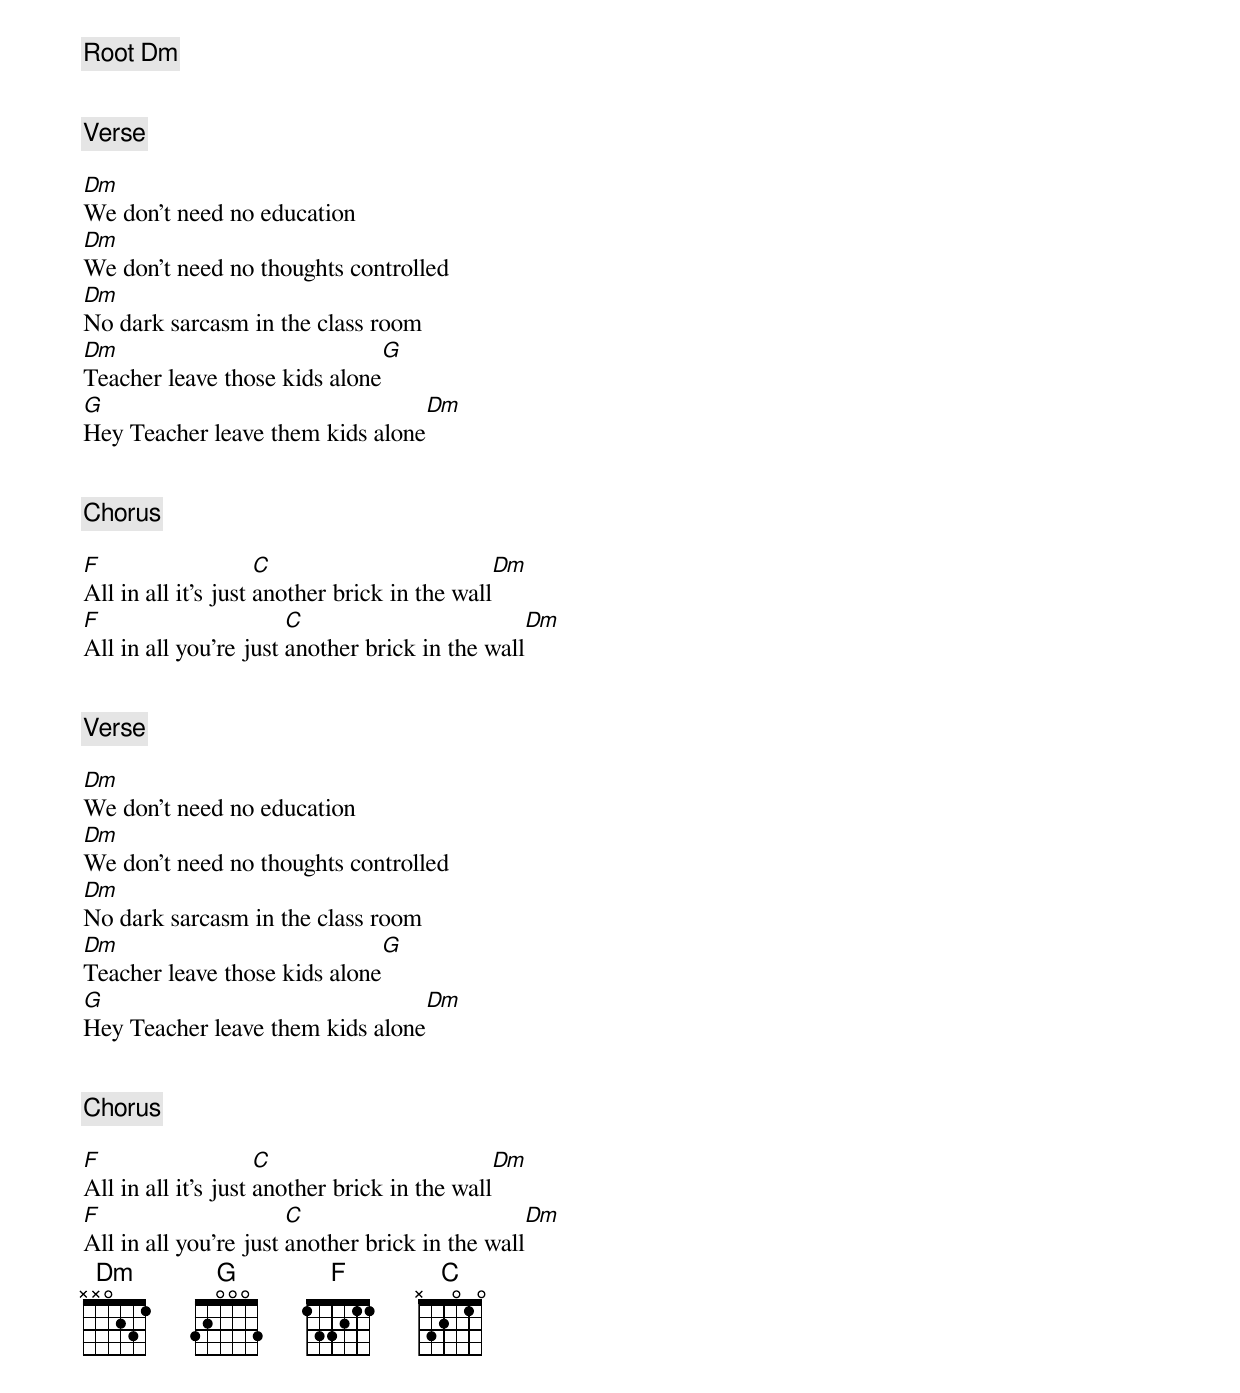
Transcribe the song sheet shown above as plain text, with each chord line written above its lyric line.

[Root] Dm


[Verse]

Dm
We don't need no education
Dm
We don't need no thoughts controlled
Dm
No dark sarcasm in the class room
Dm                              G
Teacher leave those kids alone
G                                 Dm
Hey Teacher leave them kids alone


[Chorus]

F                    C                        Dm
All in all it's just another brick in the wall
F                      C                        Dm
All in all you're just another brick in the wall


[Verse]

Dm
We don't need no education
Dm
We don't need no thoughts controlled
Dm
No dark sarcasm in the class room
Dm                              G
Teacher leave those kids alone
G                                 Dm
Hey Teacher leave them kids alone


[Chorus]

F                    C                        Dm
All in all it's just another brick in the wall
F                      C                        Dm
All in all you're just another brick in the wall
